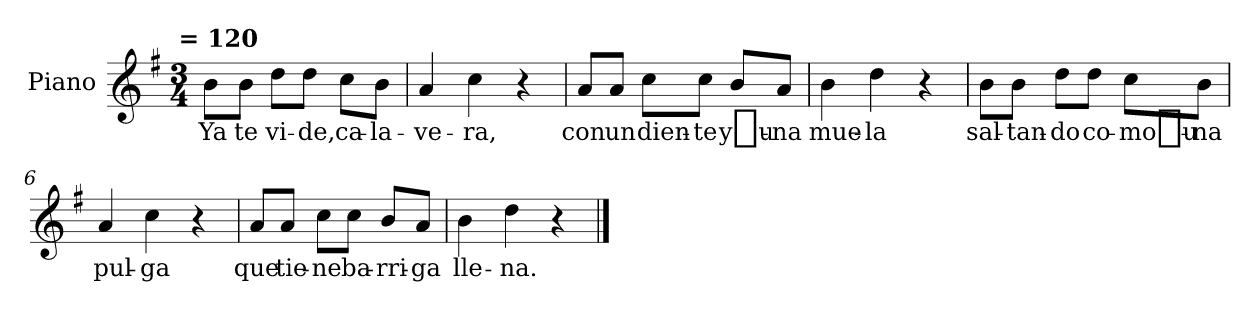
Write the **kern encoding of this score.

**kern	**text
*part1	*part1
*staff1	*staff1
*I"Piano	*
*I'Pno	*
*clefG2	*
*k[f#]	*
*G:	*
!!LO:TX:omd:t= = 120
*M3/4	*
*MM120	*
=1	=1
8b\L	Ya
8b\J	te
8dd\L	vi-
8dd\J	-de,
8cc\L	ca-
8b\J	-la-
=2	=2
4a/	-ve-
4cc\	-ra,
4r	.
=3	=3
8a/L	con
8a/J	un
8cc\L	dien-
8cc\J	-te
8b/L	y_u-
8a/J	-na
=4	=4
4b\	mue-
4dd\	-la
4r	.
!!LO:LB:g=z
=5	=5
8b\L	sal-
8b\J	-tan-
8dd\L	-do
8dd\J	co-
8cc\L	-mo_u-
8b\J	-na
=6	=6
4a/	pul-
4cc\	-ga
4r	.
=7	=7
8a/L	que
8a/J	tie-
8cc\L	-ne
8cc\J	ba-
8b/L	-rri-
8a/J	-ga
=8	=8
4b\	lle-
4dd\	-na.
4r	.
==	==
*-	*-
